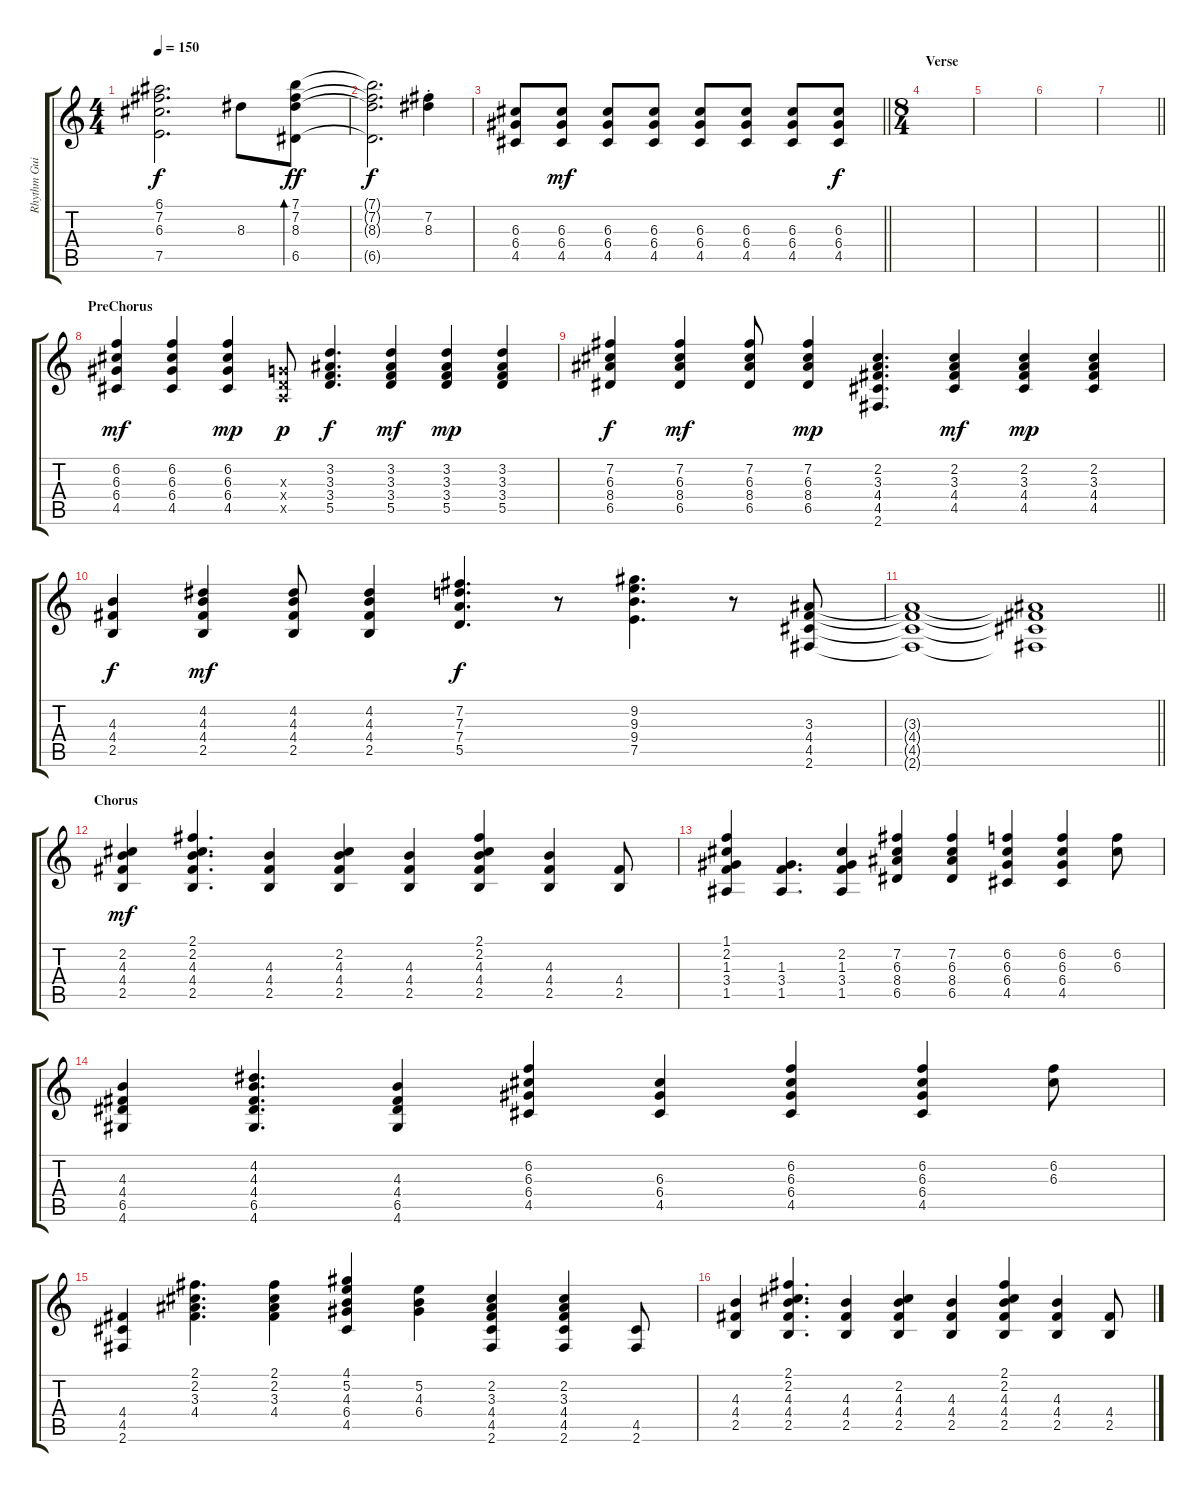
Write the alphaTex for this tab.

\track ("Rhythm Guitar" "Rhythm Gui") {instrument electricguitarclean}
\staff {score tabs}
\tuning (E4 B3 G3 D3 A2 E2) {hide}
\ts (4 4)
\tempo 150
\clef g2
\ks c
(6.1{t} 7.2{t} 6.3{t} 7.5{t}).2{d dy f} 8.3.8 (7.1 7.2 8.3 6.5).8{bd 60 dy ff} |
(7.1{t} 7.2{t} 8.3{t} 6.5{t}).2{d dy f} (7.2{st} 8.3{st}).4 |
\barLineRight lightlight
(6.3 6.4 4.5).8 (6.3 6.4 4.5).8{dy mf} (6.3 6.4 4.5).8 (6.3 6.4 4.5).8 (6.3 6.4 4.5).8 (6.3 6.4 4.5).8 (6.3 6.4 4.5).8 (6.3 6.4 4.5).8{dy f} |
\ts (8 4)
\section ("" "Verse")
|
|
|
\barLineRight lightlight
|
\section ("" "PreChorus")
(6.2 6.3 6.4 4.5).4{dy mf} (6.2 6.3 6.4 4.5).4 (6.2 6.3 6.4 4.5).4{dy mp} (0.3{x} 0.4{x} 0.5{x}).8{dy p} (3.2 3.3 3.4 5.5).4{d dy f} (3.2 3.3 3.4 5.5).4{dy mf} (3.2 3.3 3.4 5.5).4{dy mp} (3.2 3.3 3.4 5.5).4 |
(7.2 6.3 8.4 6.5).4{dy f} (7.2 6.3 8.4 6.5).4{dy mf} (7.2 6.3 8.4 6.5).8 (7.2 6.3 8.4 6.5).4{dy mp} (2.2 3.3 4.4 4.5 2.6).4{d} (2.2 3.3 4.4 4.5).4{dy mf} (2.2 3.3 4.4 4.5).4{dy mp} (2.2 3.3 4.4 4.5).4 |
(4.3 4.4 2.5).4{dy f} (4.2 4.3 4.4 2.5).4{dy mf} (4.2 4.3 4.4 2.5).8 (4.2 4.3 4.4 2.5).4 (7.2 7.3 7.4 5.5).4{d dy f} r.8 (9.2 9.3 9.4 7.5).4{d} r.8 (3.3 4.4 4.5 2.6).8 |
\barLineRight lightlight
(3.3{t} 4.4{t} 4.5{t} 2.6{t}).1 (3.3{t} 4.4{t} 4.5{t} 2.6{t}).1 |
\section ("" "Chorus")
(2.2 4.3 4.4 2.5).4{dy mf} (2.1 2.2 4.3 4.4 2.5).4{d} (4.3 4.4 2.5).4 (2.2 4.3 4.4 2.5).4 (4.3 4.4 2.5).4 (2.1 2.2 4.3 4.4 2.5).4 (4.3 4.4 2.5).4 (4.4 2.5).8 |
(1.1 2.2 1.3 3.4 1.5).4 (1.3 3.4 1.5).4{d} (2.2 1.3 3.4 1.5).4 (7.2 6.3 8.4 6.5).4 (7.2 6.3 8.4 6.5).4 (6.2 6.3 6.4 4.5).4 (6.2 6.3 6.4 4.5).4 (6.2 6.3).8 |
(4.3 4.4 6.5 4.6).4 (4.2 4.3 4.4 6.5 4.6).4{d} (4.3 4.4 6.5 4.6).4 (6.2 6.3 6.4 4.5).4 (6.3 6.4 4.5).4 (6.2 6.3 6.4 4.5).4 (6.2 6.3 6.4 4.5).4 (6.2 6.3).8 |
(4.4 4.5 2.6).4 (2.1 2.2 3.3 4.4).4{d} (2.1 2.2 3.3 4.4).4 (4.1 5.2 4.3 6.4 4.5).4 (5.2 4.3 6.4).4 (2.2 3.3 4.4 4.5 2.6).4 (2.2 3.3 4.4 4.5 2.6).4 (4.5 2.6).8 |
(4.3 4.4 2.5).4 (2.1 2.2 4.3 4.4 2.5).4{d} (4.3 4.4 2.5).4 (2.2 4.3 4.4 2.5).4 (4.3 4.4 2.5).4 (2.1 2.2 4.3 4.4 2.5).4 (4.3 4.4 2.5).4 (4.4 2.5).8
